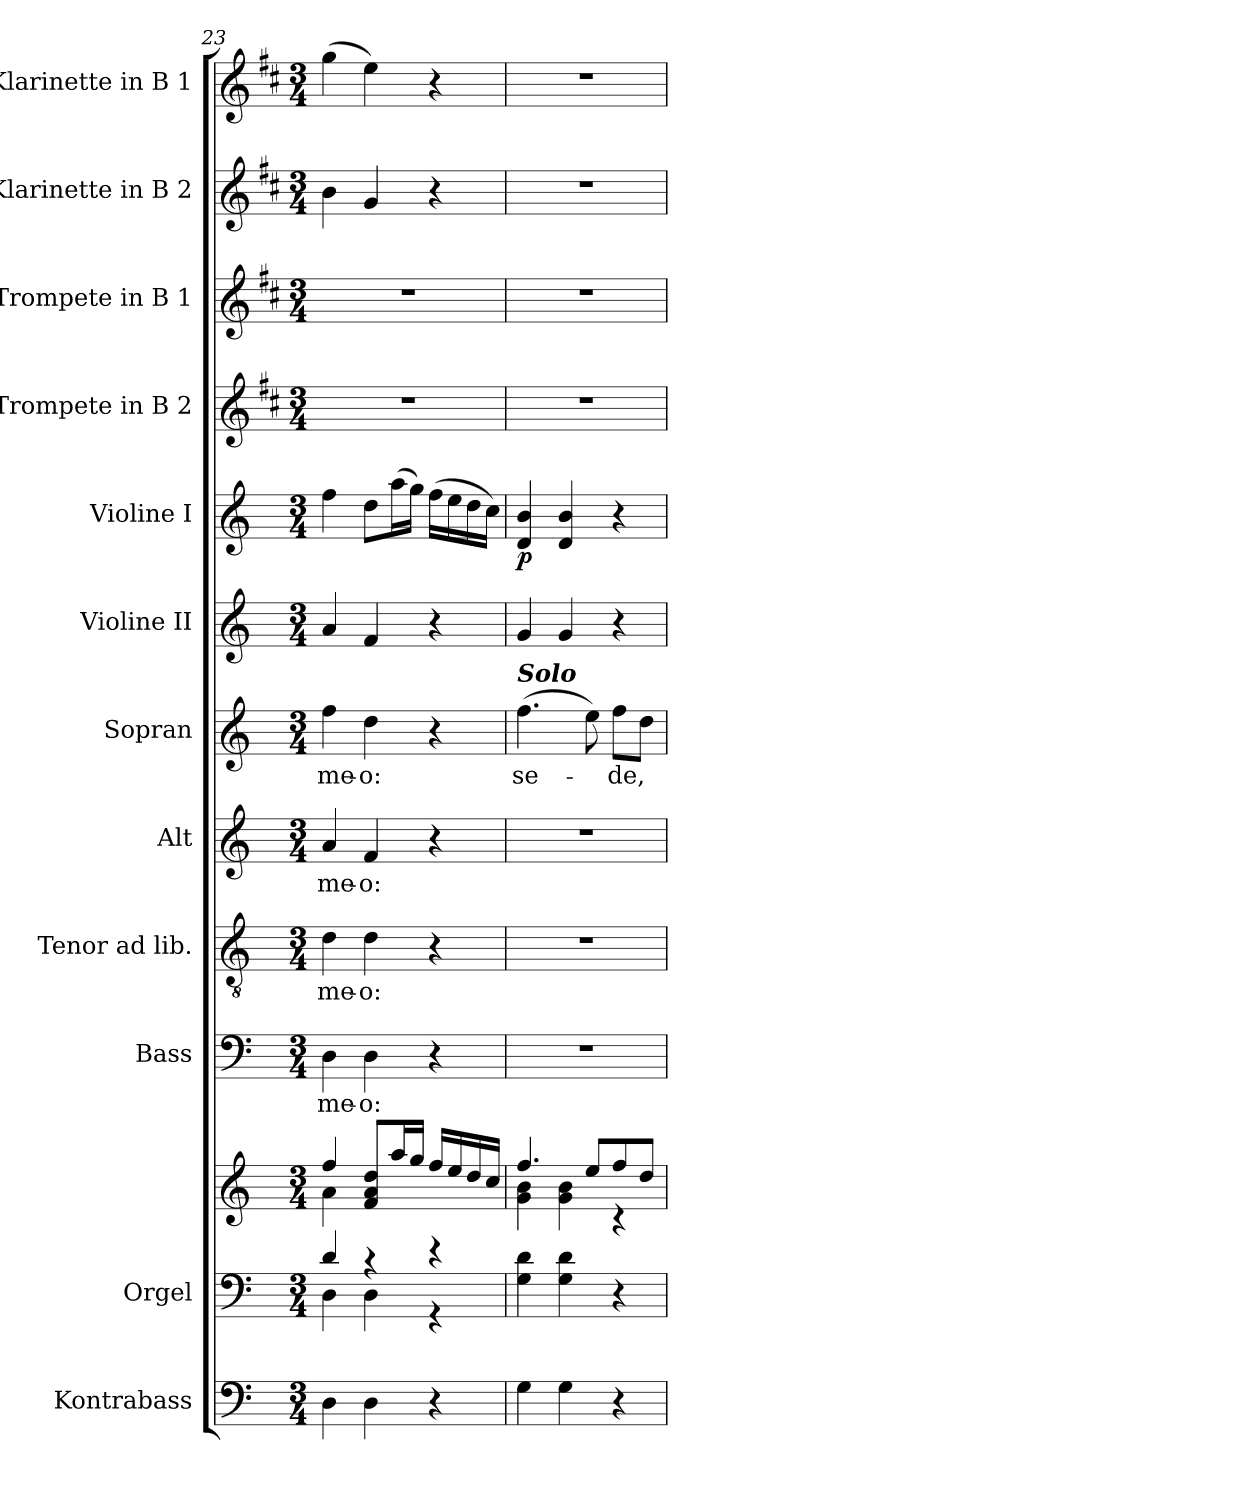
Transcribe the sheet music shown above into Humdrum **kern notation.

**kern	**kern	**kern	**kern	**text	**kern	**text	**kern	**text	**kern	**text	**kern	**kern	**dynam	**kern	**kern	**kern	**kern
*part12	*part11	*part11	*part10	*part10	*part9	*part9	*part8	*part8	*part7	*part7	*part6	*part5	*part5	*part4	*part3	*part2	*part1
*staff13	*staff12	*staff11	*staff10	*staff10	*staff9	*staff9	*staff8	*staff8	*staff7	*staff7	*staff6	*staff5	*staff5	*staff4	*staff3	*staff2	*staff1
*I"Kontrabass	*I"Orgel	*	*I"Bass	*	*I"Tenor ad lib.	*	*I"Alt	*	*I"Sopran	*	*I"Violine II	*I"Violine I	*	*I"Trompete in B 2	*I"Trompete in B 1	*I"Klarinette in B 2	*I"Klarinette in B 1
*I'Kb.	*I'Org.	*	*I'B	*	*I'T	*	*I'A	*	*I'S	*	*I'Vl. II	*I'Vl. I	*	*	*	*	*
*clefF4	*clefF4	*clefG2	*clefF4	*	*clefGv2	*	*clefG2	*	*clefG2	*	*clefG2	*clefG2	*	*clefG2	*clefG2	*clefG2	*clefG2
*ITrd7c12	*	*	*	*	*	*	*	*	*	*	*	*	*	*ITrd1c2	*ITrd1c2	*ITrd1c2	*ITrd1c2
*k[]	*k[]	*k[]	*k[]	*	*k[]	*	*k[]	*	*k[]	*	*k[]	*k[]	*	*k[]	*k[]	*k[]	*k[]
*C:	*C:	*C:	*C:	*	*C:	*	*C:	*	*C:	*	*C:	*C:	*	*C:	*C:	*C:	*C:
*M3/4	*M3/4	*M3/4	*M3/4	*	*M3/4	*	*M3/4	*	*M3/4	*	*M3/4	*M3/4	*	*M3/4	*M3/4	*M3/4	*M3/4
=23	=23	=23	=23	=23	=23	=23	=23	=23	=23	=23	=23	=23	=23	=23	=23	=23	=23
*	*^	*^	*	*	*	*	*	*	*	*	*	*	*	*	*	*	*
!	!	!	!	!	!	!LO:LY:b	!	!LO:LY:b	!	!LO:LY:b	!	!LO:LY:b	!	!	!	!	!	!	!
4DD\	4d/	4D\	4ff/	4a\	4D\	me-	4d\	me-	4a/	me-	4ff\	me-	4a/	4ff\	.	2.r	2.r	4a\	(>4ff\
!	!	!	!	!	!	!LO:LY:b	!	!LO:LY:b	!	!LO:LY:b	!	!LO:LY:b	!	!	!	!	!	!	!
4DD\	4rc	4D\	8f/ 8a/ 8dd/L	2ryy	4D\	-o:	4d\	-o:	4f/	-o:	4dd\	-o:	4f/	8dd\L	.	.	.	4f/	4dd\)
.	.	.	16aa/L	.	.	.	.	.	.	.	.	.	.	(>16aa\L	.	.	.	.	.
.	.	.	16gg/JJ	.	.	.	.	.	.	.	.	.	.	16gg\JJ)	.	.	.	.	.
4r	4r	4r	16ff/LL	.	4r	.	4r	.	4r	.	4r	.	4r	(>16ff\LL	.	.	.	4r	4r
.	.	.	16ee/	.	.	.	.	.	.	.	.	.	.	16ee\	.	.	.	.	.
.	.	.	16dd/	.	.	.	.	.	.	.	.	.	.	16dd\	.	.	.	.	.
.	.	.	16cc/JJ	.	.	.	.	.	.	.	.	.	.	16cc\JJ)	.	.	.	.	.
*	*v	*v	*	*	*	*	*	*	*	*	*	*	*	*	*	*	*	*	*
=24	=24	=24	=24	=24	=24	=24	=24	=24	=24	=24	=24	=24	=24	=24	=24	=24	=24	=24
!	!	!	!	!	!	!	!	!	!	!LO:TX:a:Bi:t=Solo	!	!	!	!	!	!	!	!
!	!	!	!	!	!	!	!	!	!	!	!LO:LY:b	!	!	!LO:DY:b	!	!	!	!
4GG\	4G\ 4d\	4.ff/	4g\ 4b\	2.r	.	2.r	.	2.r	.	(>4.ff\	se-	4g/	4d/ 4b/	p	2.r	2.r	2.r	2.r
4GG\	4G\ 4d\	.	4g\ 4b\	.	.	.	.	.	.	.	.	4g/	4d/ 4b/	.	.	.	.	.
.	.	8ee/L	.	.	.	.	.	.	.	8ee\)	.	.	.	.	.	.	.	.
!	!	!	!	!	!	!	!	!	!	!	!LO:LY:b	!	!	!	!	!	!	!
4r	4r	8ff/	4rc	.	.	.	.	.	.	8ff\L	-de,	4r	4r	.	.	.	.	.
.	.	8dd/J	.	.	.	.	.	.	.	8dd\J	.	.	.	.	.	.	.	.
*	*	*v	*v	*	*	*	*	*	*	*	*	*	*	*	*	*	*	*
=	=	=	=	=	=	=	=	=	=	=	=	=	=	=	=	=	=
*-	*-	*-	*-	*-	*-	*-	*-	*-	*-	*-	*-	*-	*-	*-	*-	*-	*-
